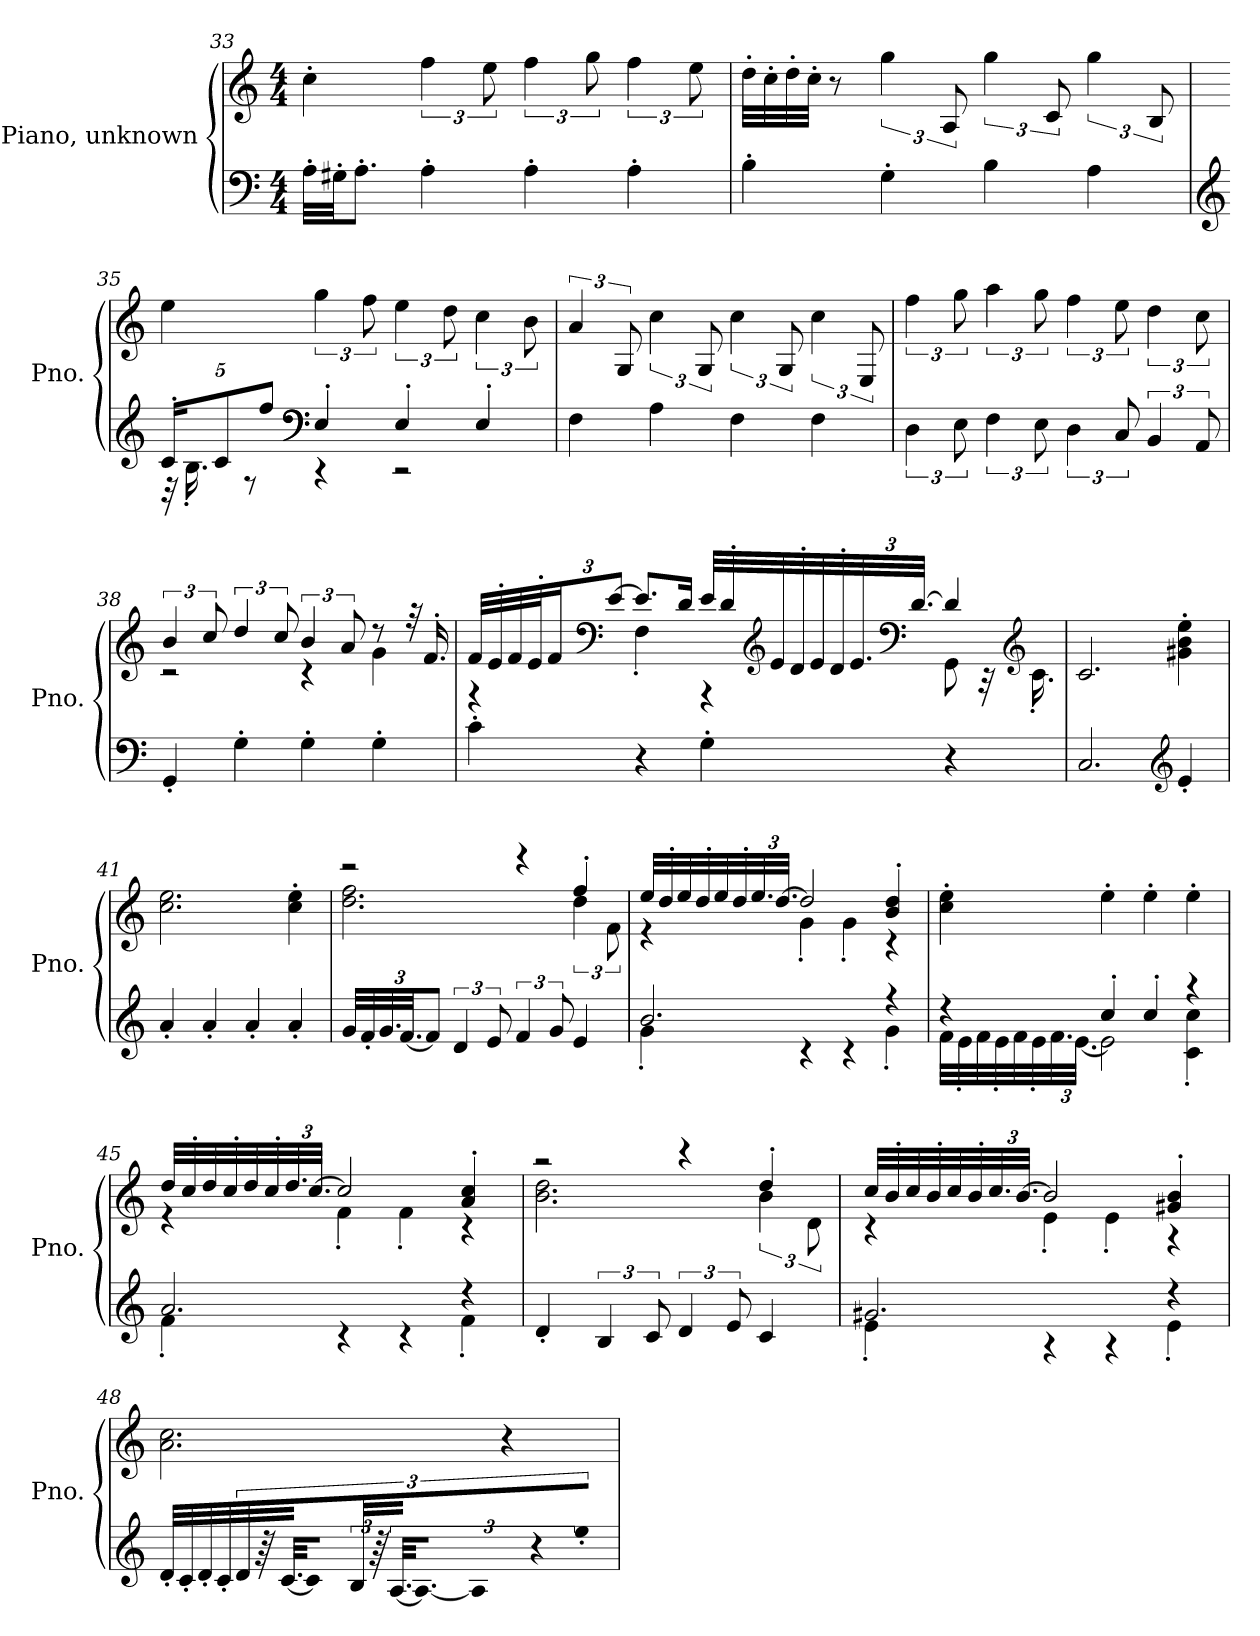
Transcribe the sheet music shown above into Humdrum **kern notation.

**kern	**kern
*part1	*part1
*staff2	*staff1
*I"Piano, unknown	*
*I'Pno.	*
*clefF4	*clefG2
*k[]	*k[]
*M4/4	*M4/4
=33	=33
32A'\LLL	4cc'\
32G#X'\JJ	.
8.A'\J	.
4A'\	6ff\
.	12ee\
4A'\	6ff\
.	12gg\
4A'\	6ff\
.	12ee\
=34	=34
4B'\	32dd'\LLL
.	32cc'\
.	32dd'\
.	32cc'\JJJ
.	8r
4G'\	6gg\
.	12A/
4B\	6gg\
.	12c/
4A\	6gg\
.	12B/
!!LO:LB:g=z
=35	=35
*clefG2	*
*Xbrackettup	*
*^	*
20c'/KL	32r	4ee\
.	16.B'\	.
10c/	.	.
.	8r	.
10ff/J	.	.
*clefF4	*	*
4E'/	4r	6gg\
.	.	12ff\
4E'/	2r	6ee\
.	.	12dd\
4E'/	.	6cc\
.	.	12b\
*v	*v	*
=36	=36
4F\	6a/
.	12G/
4A\	6cc\
.	12G/
4F\	6cc\
.	12G/
4F\	6cc\
.	12E/
=37	=37
*brackettup	*
6D\	6ff\
12E\	12gg\
6F\	6aa\
12E\	12gg\
6D\	6ff\
12C/	12ee\
6BB/	6dd\
12AA/	12cc\
=38	=38
*	*^
4GG'/	6b/	2r
.	12cc/	.
4G'\	6dd/	.
.	12cc/	.
4G'\	6b/	4r
.	12a/	.
4G'\	8r	4g\
.	32r	.
.	16.f'/	.
!!LO:LB:g=z	!!
=39	=39	=39
4c'\	32f/LLL	4r
.	32e'/	.
.	32f/	.
.	32e'/J	.
*	*Xbrackettup	*
.	24f/J	.
*	*clefF4	*
.	[12e/J	.
4r	8.e/L]	4F'\
.	16d/Jk	.
4G'\	32e/LLL	4r
.	32d'/	.
*	*clefG2	*
.	32e/	.
.	32d'/	.
.	32e/	.
.	32d'/	.
.	48.e/	.
*	*clefF4	*
.	[48.d/JJJ	.
4r	4d/]	8GG\
.	.	32r
*	*clefG2	*
.	.	16.c'\
*	*v	*v
=40	=40
2.C/	2.c/
*clefG2	*
4e'/	4g#X\' 4b\' 4ee\'
=41	=41
4a'/	2.cc\ 2.ee\
4a'/	.
4a'/	.
4a'/	4cc\' 4ee\'
!!LO:LB:g=z
=42	=42
*	*^
32g/LLL	2r	2.dd\ 2.ff\
32f'/	.	.
*Xbrackettup	*	*
48.g/	.	.
[48.f/JJ	.	.
8f/J]	.	.
*brackettup	*	*
6d/	.	.
12e/	.	.
6f/	4r	.
12g/	.	.
*	*	*brackettup
4e/	4ff'/	6dd\
.	.	12f\
=43	=43	=43
*^	*	*
2.b/	4g'\	32ee/LLL	4r
.	.	32dd'/	.
.	.	32ee/	.
.	.	32dd'/	.
.	.	32ee/	.
.	.	32dd'/	.
*	*	*Xbrackettup	*
.	.	48.ee/	.
.	.	[48.dd/JJJ	.
.	4r	2dd/]	4g'\
.	4r	.	4g'\
4r	4g'\	4b/' 4dd/'	4r
*	*	*v	*v
=44	=44	=44
4r	32f\LLL	4cc\' 4ee\'
.	32e'\	.
.	32f\	.
.	32e'\	.
.	32f\	.
.	32e'\	.
*	*Xbrackettup	*
.	48.f\	.
.	[48.e\JJJ	.
4cc'/	2e\]	4ee'\
4cc'/	.	4ee'\
4r	4c\' 4cc\'	4ee'\
!!LO:LB:g=z
=45	=45	=45
*	*	*^
2.a/	4f'\	32dd/LLL	4r
.	.	32cc'/	.
.	.	32dd/	.
.	.	32cc'/	.
.	.	32dd/	.
.	.	32cc'/	.
.	.	48.dd/	.
.	.	[48.cc/JJJ	.
.	4r	2cc/]	4f'\
.	4r	.	4f'\
4r	4f'\	4a/' 4cc/'	4r
*v	*v	*	*
=46	=46	=46
4d'/	2r	2.b\ 2.dd\
*brackettup	*	*
6B/	.	.
12c/	.	.
6d/	4r	.
12e/	.	.
*	*	*brackettup
4c/	4dd'/	6b\
.	.	12d\
=47	=47	=47
*^	*	*
2.g#X/	4e'\	32cc/LLL	4r
.	.	32b'/	.
.	.	32cc/	.
.	.	32b'/	.
.	.	32cc/	.
.	.	32b'/	.
*	*	*Xbrackettup	*
.	.	48.cc/	.
.	.	[48.b/JJJ	.
.	4r	2b/]	4e'\
.	4r	.	4e'\
4r	4e'\	4g#X/' 4b/'	4r
*v	*v	*	*
*	*v	*v
!!LO:LB:g=z
=48	=48
32d'/LLL	2.a\ 2.cc\
32c'/	.
32d'/	.
32c'/	.
48d/JJJ	.
96r	.
[48.c/KLL	.
16c/JJ]	.
48B/	.
96r	.
[48.A/KKL	.
8.A/J_	.
8A/]	.
8r	.
4ee'\	4r
=	=
*-	*-
